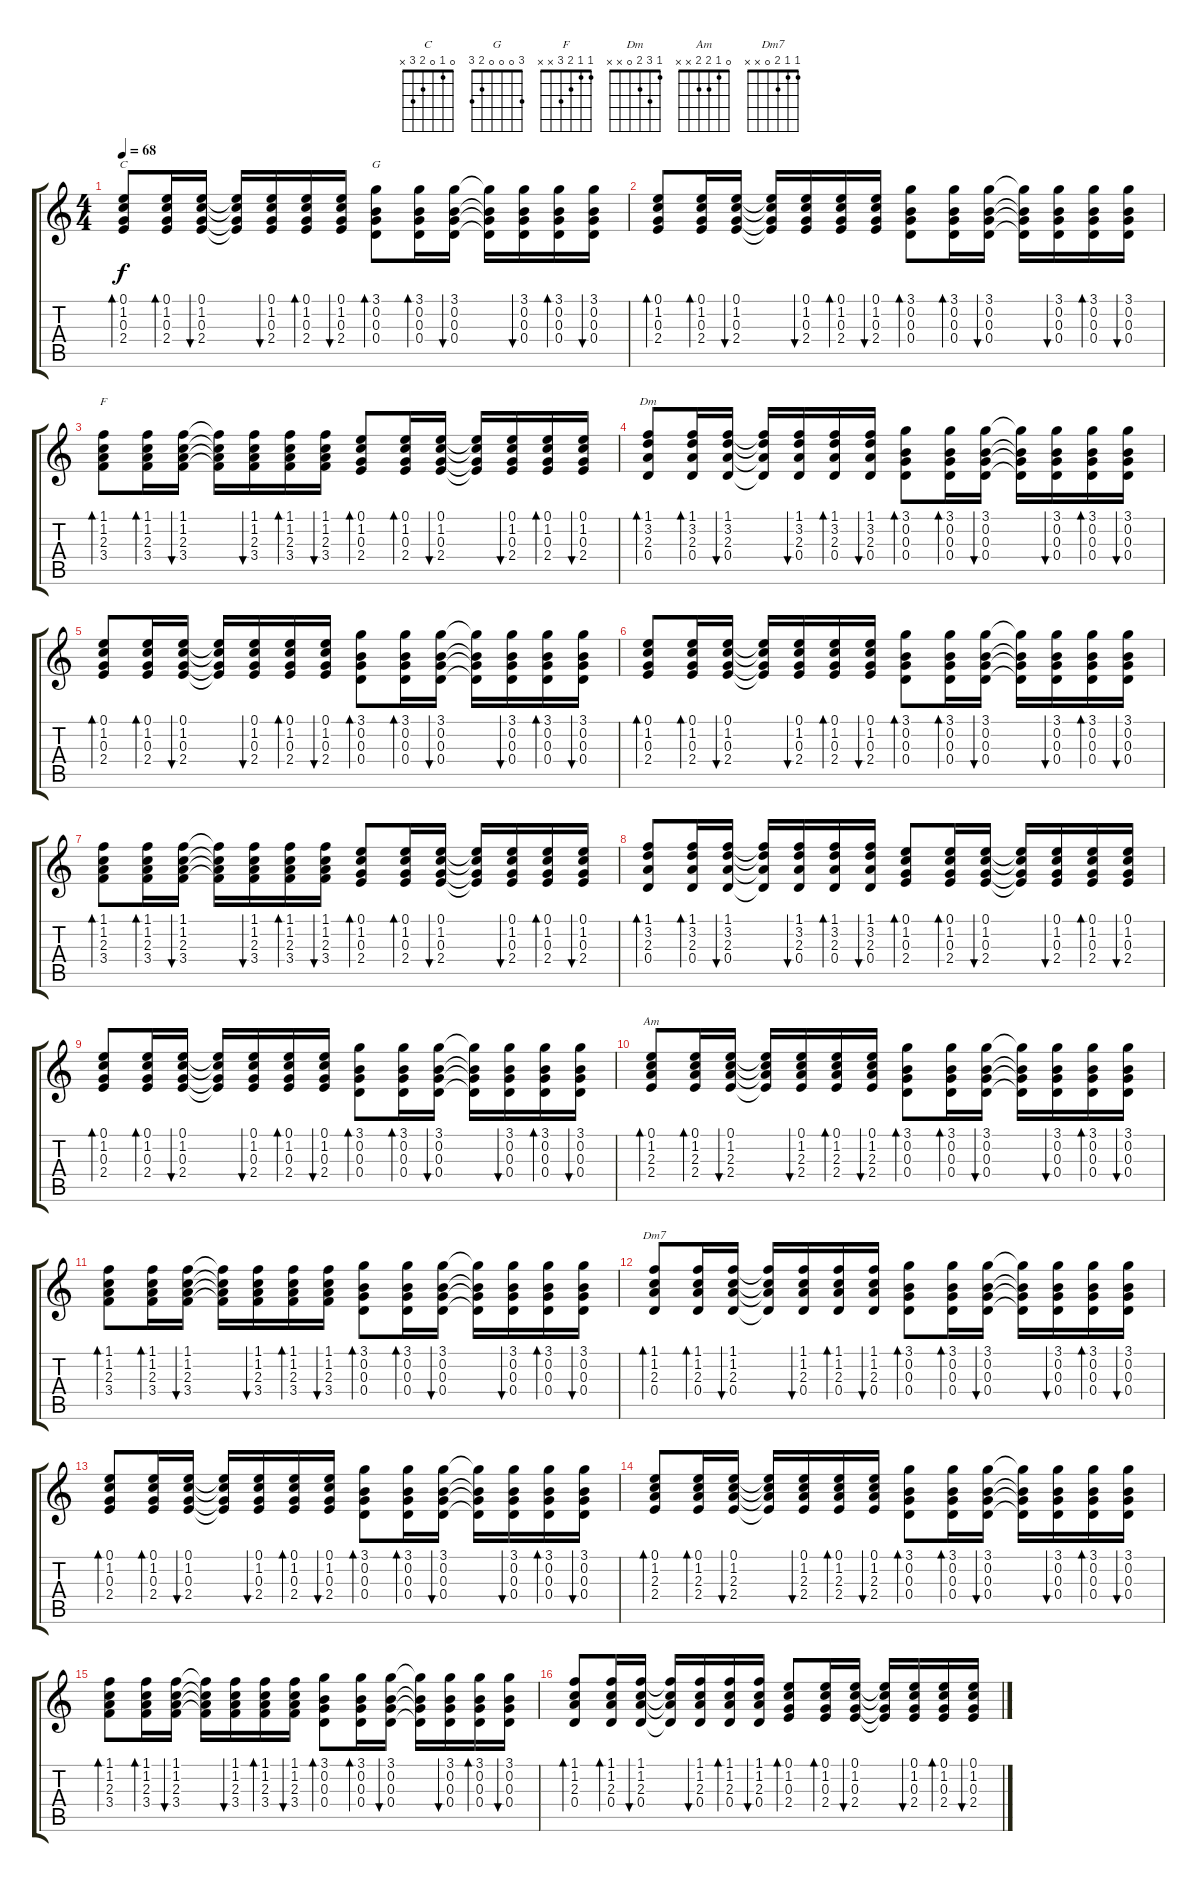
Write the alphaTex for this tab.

\track "" {instrument electricguitarclean}
\staff {score tabs}
\tuning (E4 B3 G3 D3 A2 E2) {hide}
\chord ("C" 0 1 0 2 3 x)
\chord ("G" 3 0 0 0 2 3)
\chord ("F" 1 1 2 3 x x)
\chord ("Dm" 1 3 2 0 x x)
\chord ("Am" 0 1 2 2 x x)
\chord ("Dm7" 1 1 2 0 x x)
\ts (4 4)
\tempo 68
\clef g2
\ks c
(0.1 1.2 0.3 2.4).8{bd 30 ch "C" dy f} (0.1 1.2 0.3 2.4).16{bd 30} (0.1 1.2 0.3 2.4).16{bu 30} (0.1{t} 1.2{t} 0.3{t} 2.4{t}).16 (0.1 1.2 0.3 2.4).16{bu 30} (0.1 1.2 0.3 2.4).16{bd 30} (0.1 1.2 0.3 2.4).16{bu 30} (3.1 0.2 0.3 0.4).8{bd 30 ch "G"} (3.1 0.2 0.3 0.4).16{bd 30} (3.1 0.2 0.3 0.4).16{bu 30} (3.1{t} 0.2{t} 0.3{t} 0.4{t}).16 (3.1 0.2 0.3 0.4).16{bu 30} (3.1 0.2 0.3 0.4).16{bd 30} (3.1 0.2 0.3 0.4).16{bu 30} |
(0.1 1.2 0.3 2.4).8{bd 30} (0.1 1.2 0.3 2.4).16{bd 30} (0.1 1.2 0.3 2.4).16{bu 30} (0.1{t} 1.2{t} 0.3{t} 2.4{t}).16 (0.1 1.2 0.3 2.4).16{bu 30} (0.1 1.2 0.3 2.4).16{bd 30} (0.1 1.2 0.3 2.4).16{bu 30} (3.1 0.2 0.3 0.4).8{bd 30} (3.1 0.2 0.3 0.4).16{bd 30} (3.1 0.2 0.3 0.4).16{bu 30} (3.1{t} 0.2{t} 0.3{t} 0.4{t}).16 (3.1 0.2 0.3 0.4).16{bu 30} (3.1 0.2 0.3 0.4).16{bd 30} (3.1 0.2 0.3 0.4).16{bu 30} |
(1.1 1.2 2.3 3.4).8{bd 30 ch "F"} (1.1 1.2 2.3 3.4).16{bd 30} (1.1 1.2 2.3 3.4).16{bu 30} (1.1{t} 1.2{t} 2.3{t} 3.4{t}).16 (1.1 1.2 2.3 3.4).16{bu 30} (1.1 1.2 2.3 3.4).16{bd 30} (1.1 1.2 2.3 3.4).16{bu 30} (0.1 1.2 0.3 2.4).8{bd 30} (0.1 1.2 0.3 2.4).16{bd 30} (0.1 1.2 0.3 2.4).16{bu 30} (0.1{t} 1.2{t} 0.3{t} 2.4{t}).16 (0.1 1.2 0.3 2.4).16{bu 30} (0.1 1.2 0.3 2.4).16{bd 30} (0.1 1.2 0.3 2.4).16{bu 30} |
(1.1 3.2 2.3 0.4).8{bd 30 ch "Dm"} (1.1 3.2 2.3 0.4).16{bd 30} (1.1 3.2 2.3 0.4).16{bu 30} (1.1{t} 3.2{t} 2.3{t} 0.4{t}).16 (1.1 3.2 2.3 0.4).16{bu 30} (1.1 3.2 2.3 0.4).16{bd 30} (1.1 3.2 2.3 0.4).16{bu 30} (3.1 0.2 0.3 0.4).8{bd 30} (3.1 0.2 0.3 0.4).16{bd 30} (3.1 0.2 0.3 0.4).16{bu 30} (3.1{t} 0.2{t} 0.3{t} 0.4{t}).16 (3.1 0.2 0.3 0.4).16{bu 30} (3.1 0.2 0.3 0.4).16{bd 30} (3.1 0.2 0.3 0.4).16{bu 30} |
(0.1 1.2 0.3 2.4).8{bd 30} (0.1 1.2 0.3 2.4).16{bd 30} (0.1 1.2 0.3 2.4).16{bu 30} (0.1{t} 1.2{t} 0.3{t} 2.4{t}).16 (0.1 1.2 0.3 2.4).16{bu 30} (0.1 1.2 0.3 2.4).16{bd 30} (0.1 1.2 0.3 2.4).16{bu 30} (3.1 0.2 0.3 0.4).8{bd 30} (3.1 0.2 0.3 0.4).16{bd 30} (3.1 0.2 0.3 0.4).16{bu 30} (3.1{t} 0.2{t} 0.3{t} 0.4{t}).16 (3.1 0.2 0.3 0.4).16{bu 30} (3.1 0.2 0.3 0.4).16{bd 30} (3.1 0.2 0.3 0.4).16{bu 30} |
(0.1 1.2 0.3 2.4).8{bd 30} (0.1 1.2 0.3 2.4).16{bd 30} (0.1 1.2 0.3 2.4).16{bu 30} (0.1{t} 1.2{t} 0.3{t} 2.4{t}).16 (0.1 1.2 0.3 2.4).16{bu 30} (0.1 1.2 0.3 2.4).16{bd 30} (0.1 1.2 0.3 2.4).16{bu 30} (3.1 0.2 0.3 0.4).8{bd 30} (3.1 0.2 0.3 0.4).16{bd 30} (3.1 0.2 0.3 0.4).16{bu 30} (3.1{t} 0.2{t} 0.3{t} 0.4{t}).16 (3.1 0.2 0.3 0.4).16{bu 30} (3.1 0.2 0.3 0.4).16{bd 30} (3.1 0.2 0.3 0.4).16{bu 30} |
(1.1 1.2 2.3 3.4).8{bd 30} (1.1 1.2 2.3 3.4).16{bd 30} (1.1 1.2 2.3 3.4).16{bu 30} (1.1{t} 1.2{t} 2.3{t} 3.4{t}).16 (1.1 1.2 2.3 3.4).16{bu 30} (1.1 1.2 2.3 3.4).16{bd 30} (1.1 1.2 2.3 3.4).16{bu 30} (0.1 1.2 0.3 2.4).8{bd 30} (0.1 1.2 0.3 2.4).16{bd 30} (0.1 1.2 0.3 2.4).16{bu 30} (0.1{t} 1.2{t} 0.3{t} 2.4{t}).16 (0.1 1.2 0.3 2.4).16{bu 30} (0.1 1.2 0.3 2.4).16{bd 30} (0.1 1.2 0.3 2.4).16{bu 30} |
(1.1 3.2 2.3 0.4).8{bd 30} (1.1 3.2 2.3 0.4).16{bd 30} (1.1 3.2 2.3 0.4).16{bu 30} (1.1{t} 3.2{t} 2.3{t} 0.4{t}).16 (1.1 3.2 2.3 0.4).16{bu 30} (1.1 3.2 2.3 0.4).16{bd 30} (1.1 3.2 2.3 0.4).16{bu 30} (0.1 1.2 0.3 2.4).8{bd 30} (0.1 1.2 0.3 2.4).16{bd 30} (0.1 1.2 0.3 2.4).16{bu 30} (0.1{t} 1.2{t} 0.3{t} 2.4{t}).16 (0.1 1.2 0.3 2.4).16{bu 30} (0.1 1.2 0.3 2.4).16{bd 30} (0.1 1.2 0.3 2.4).16{bu 30} |
(0.1 1.2 0.3 2.4).8{bd 30} (0.1 1.2 0.3 2.4).16{bd 30} (0.1 1.2 0.3 2.4).16{bu 30} (0.1{t} 1.2{t} 0.3{t} 2.4{t}).16 (0.1 1.2 0.3 2.4).16{bu 30} (0.1 1.2 0.3 2.4).16{bd 30} (0.1 1.2 0.3 2.4).16{bu 30} (3.1 0.2 0.3 0.4).8{bd 30} (3.1 0.2 0.3 0.4).16{bd 30} (3.1 0.2 0.3 0.4).16{bu 30} (3.1{t} 0.2{t} 0.3{t} 0.4{t}).16 (3.1 0.2 0.3 0.4).16{bu 30} (3.1 0.2 0.3 0.4).16{bd 30} (3.1 0.2 0.3 0.4).16{bu 30} |
(0.1 1.2 2.3 2.4).8{bd 30 ch "Am"} (0.1 1.2 2.3 2.4).16{bd 30} (0.1 1.2 2.3 2.4).16{bu 30} (0.1{t} 1.2{t} 2.3{t} 2.4{t}).16 (0.1 1.2 2.3 2.4).16{bu 30} (0.1 1.2 2.3 2.4).16{bd 30} (0.1 1.2 2.3 2.4).16{bu 30} (3.1 0.2 0.3 0.4).8{bd 30} (3.1 0.2 0.3 0.4).16{bd 30} (3.1 0.2 0.3 0.4).16{bu 30} (3.1{t} 0.2{t} 0.3{t} 0.4{t}).16 (3.1 0.2 0.3 0.4).16{bu 30} (3.1 0.2 0.3 0.4).16{bd 30} (3.1 0.2 0.3 0.4).16{bu 30} |
(1.1 1.2 2.3 3.4).8{bd 30} (1.1 1.2 2.3 3.4).16{bd 30} (1.1 1.2 2.3 3.4).16{bu 30} (1.1{t} 1.2{t} 2.3{t} 3.4{t}).16 (1.1 1.2 2.3 3.4).16{bu 30} (1.1 1.2 2.3 3.4).16{bd 30} (1.1 1.2 2.3 3.4).16{bu 30} (3.1 0.2 0.3 0.4).8{bd 30} (3.1 0.2 0.3 0.4).16{bd 30} (3.1 0.2 0.3 0.4).16{bu 30} (3.1{t} 0.2{t} 0.3{t} 0.4{t}).16 (3.1 0.2 0.3 0.4).16{bu 30} (3.1 0.2 0.3 0.4).16{bd 30} (3.1 0.2 0.3 0.4).16{bu 30} |
(1.1 1.2 2.3 0.4).8{bd 30 ch "Dm7"} (1.1 1.2 2.3 0.4).16{bd 30} (1.1 1.2 2.3 0.4).16{bu 30} (1.1{t} 1.2{t} 2.3{t} 0.4{t}).16 (1.1 1.2 2.3 0.4).16{bu 30} (1.1 1.2 2.3 0.4).16{bd 30} (1.1 1.2 2.3 0.4).16{bu 30} (3.1 0.2 0.3 0.4).8{bd 30} (3.1 0.2 0.3 0.4).16{bd 30} (3.1 0.2 0.3 0.4).16{bu 30} (3.1{t} 0.2{t} 0.3{t} 0.4{t}).16 (3.1 0.2 0.3 0.4).16{bu 30} (3.1 0.2 0.3 0.4).16{bd 30} (3.1 0.2 0.3 0.4).16{bu 30} |
(0.1 1.2 0.3 2.4).8{bd 30} (0.1 1.2 0.3 2.4).16{bd 30} (0.1 1.2 0.3 2.4).16{bu 30} (0.1{t} 1.2{t} 0.3{t} 2.4{t}).16 (0.1 1.2 0.3 2.4).16{bu 30} (0.1 1.2 0.3 2.4).16{bd 30} (0.1 1.2 0.3 2.4).16{bu 30} (3.1 0.2 0.3 0.4).8{bd 30} (3.1 0.2 0.3 0.4).16{bd 30} (3.1 0.2 0.3 0.4).16{bu 30} (3.1{t} 0.2{t} 0.3{t} 0.4{t}).16 (3.1 0.2 0.3 0.4).16{bu 30} (3.1 0.2 0.3 0.4).16{bd 30} (3.1 0.2 0.3 0.4).16{bu 30} |
(0.1 1.2 2.3 2.4).8{bd 30} (0.1 1.2 2.3 2.4).16{bd 30} (0.1 1.2 2.3 2.4).16{bu 30} (0.1{t} 1.2{t} 2.3{t} 2.4{t}).16 (0.1 1.2 2.3 2.4).16{bu 30} (0.1 1.2 2.3 2.4).16{bd 30} (0.1 1.2 2.3 2.4).16{bu 30} (3.1 0.2 0.3 0.4).8{bd 30} (3.1 0.2 0.3 0.4).16{bd 30} (3.1 0.2 0.3 0.4).16{bu 30} (3.1{t} 0.2{t} 0.3{t} 0.4{t}).16 (3.1 0.2 0.3 0.4).16{bu 30} (3.1 0.2 0.3 0.4).16{bd 30} (3.1 0.2 0.3 0.4).16{bu 30} |
(1.1 1.2 2.3 3.4).8{bd 30} (1.1 1.2 2.3 3.4).16{bd 30} (1.1 1.2 2.3 3.4).16{bu 30} (1.1{t} 1.2{t} 2.3{t} 3.4{t}).16 (1.1 1.2 2.3 3.4).16{bu 30} (1.1 1.2 2.3 3.4).16{bd 30} (1.1 1.2 2.3 3.4).16{bu 30} (3.1 0.2 0.3 0.4).8{bd 30} (3.1 0.2 0.3 0.4).16{bd 30} (3.1 0.2 0.3 0.4).16{bu 30} (3.1{t} 0.2{t} 0.3{t} 0.4{t}).16 (3.1 0.2 0.3 0.4).16{bu 30} (3.1 0.2 0.3 0.4).16{bd 30} (3.1 0.2 0.3 0.4).16{bu 30} |
(1.1 1.2 2.3 0.4).8{bd 30} (1.1 1.2 2.3 0.4).16{bd 30} (1.1 1.2 2.3 0.4).16{bu 30} (1.1{t} 1.2{t} 2.3{t} 0.4{t}).16 (1.1 1.2 2.3 0.4).16{bu 30} (1.1 1.2 2.3 0.4).16{bd 30} (1.1 1.2 2.3 0.4).16{bu 30} (0.1 1.2 0.3 2.4).8{bd 30} (0.1 1.2 0.3 2.4).16{bd 30} (0.1 1.2 0.3 2.4).16{bu 30} (0.1{t} 1.2{t} 0.3{t} 2.4{t}).16 (0.1 1.2 0.3 2.4).16{bu 30} (0.1 1.2 0.3 2.4).16{bd 30} (0.1 1.2 0.3 2.4).16{bu 30}
